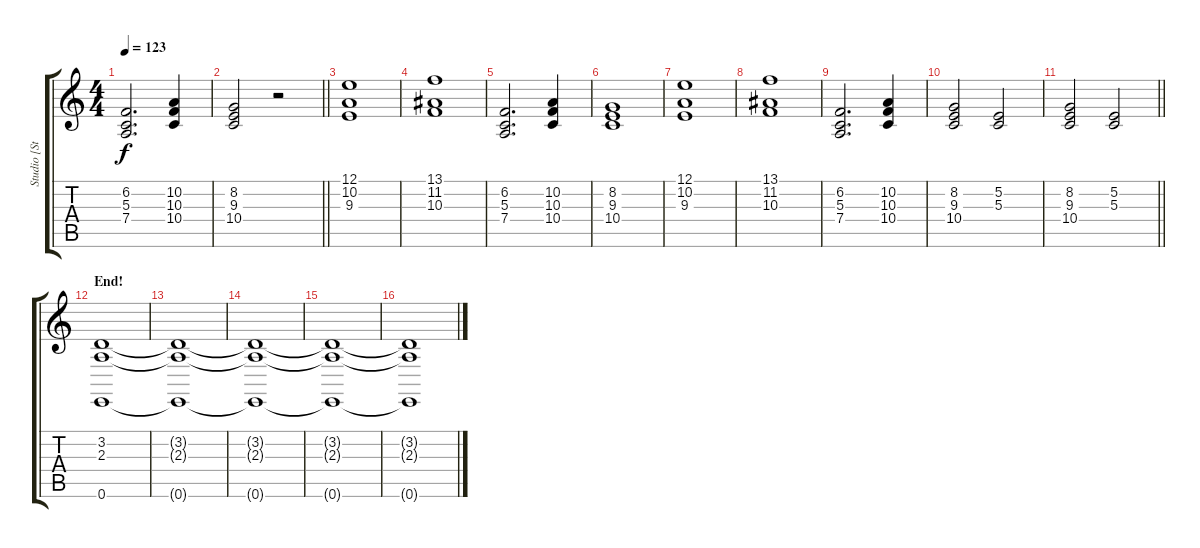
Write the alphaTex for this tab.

\track ("Studio [Strings]" "Studio [St") {instrument stringensemble1}
\staff {score tabs}
\tuning (E4 B3 G3 D3 A2 E2) {hide}
\ts (4 4)
\tempo 123
\clef g2
\ks c
(6.2 5.3 7.4).2{d dy f} (10.2 10.3 10.4).4 |
\barLineRight lightlight
(8.2 9.3 10.4).2 r.2 |
(12.1 10.2 9.3).1 |
(13.1 11.2 10.3).1 |
(6.2 5.3 7.4).2{d} (10.2 10.3 10.4).4 |
(8.2 9.3 10.4).1 |
(12.1 10.2 9.3).1 |
(13.1 11.2 10.3).1 |
(6.2 5.3 7.4).2{d} (10.2 10.3 10.4).4 |
(8.2 9.3 10.4).2 (5.2 5.3).2 |
\barLineRight lightlight
(8.2 9.3 10.4).2 (5.2 5.3).2 |
\section ("" "End!")
(3.2 2.3 0.6).1{volume 3} |
(3.2{t} 2.3{t} 0.6{t}).1 |
(3.2{t} 2.3{t} 0.6{t}).1 |
(3.2{t} 2.3{t} 0.6{t}).1 |
(3.2{t} 2.3{t} 0.6{t}).1
